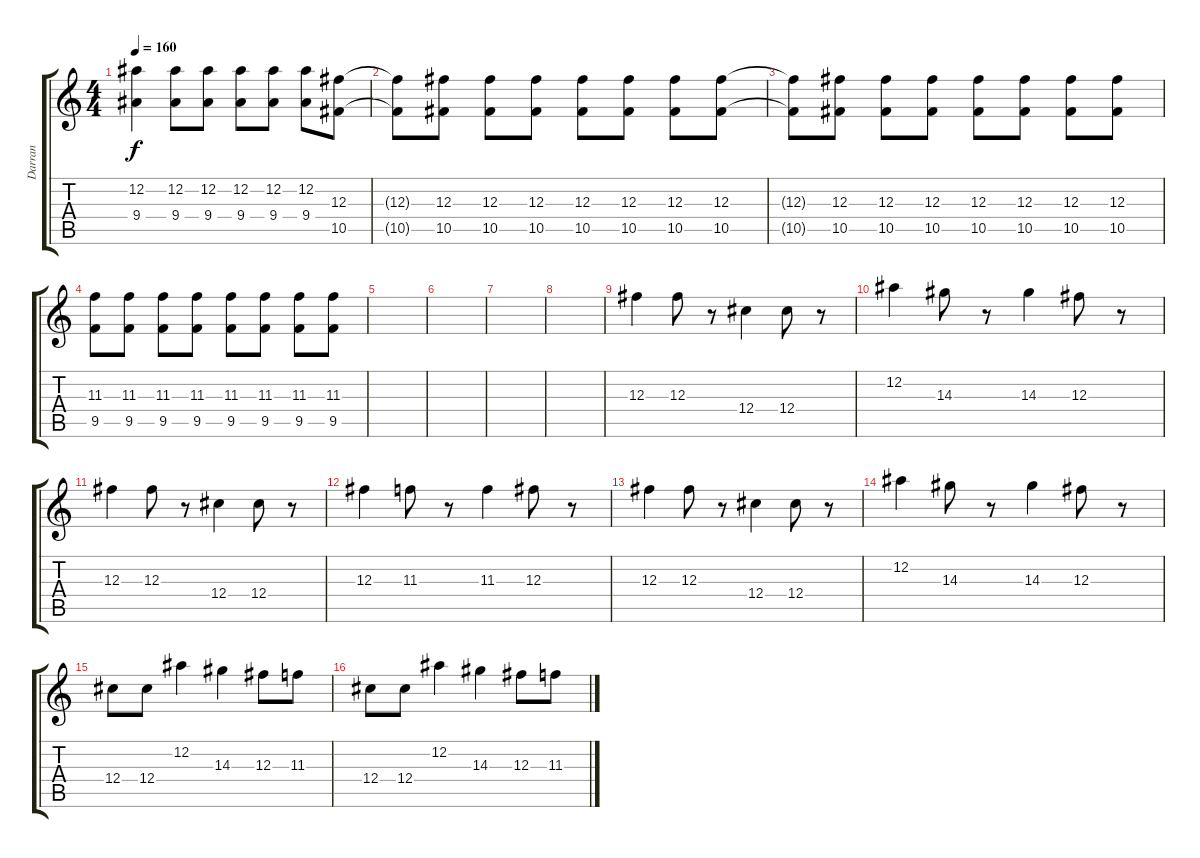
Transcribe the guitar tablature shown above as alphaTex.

\track ("Darran" "Darran") {instrument distortionguitar}
\staff {score tabs}
\tuning (Eb4 Bb3 Gb3 Db3 Ab2 Db2) {hide}
\ts (4 4)
\tempo 160
\clef g2
\ks c
(12.2 9.4).4{dy f} (12.2 9.4).8 (12.2 9.4).8 (12.2 9.4).8 (12.2 9.4).8 (12.2 9.4).8 (12.3 10.5).8 |
(12.3{t} 10.5{t}).8 (12.3 10.5).8 (12.3 10.5).8 (12.3 10.5).8 (12.3 10.5).8 (12.3 10.5).8 (12.3 10.5).8 (12.3 10.5).8 |
(12.3{t} 10.5{t}).8 (12.3 10.5).8 (12.3 10.5).8 (12.3 10.5).8 (12.3 10.5).8 (12.3 10.5).8 (12.3 10.5).8 (12.3 10.5).8 |
(11.3 9.5).8 (11.3 9.5).8 (11.3 9.5).8 (11.3 9.5).8 (11.3 9.5).8 (11.3 9.5).8 (11.3 9.5).8 (11.3 9.5).8 |
|
|
|
|
12.3.4 12.3.8 r.8 12.4.4 12.4.8 r.8 |
12.2.4 14.3.8 r.8 14.3.4 12.3.8 r.8 |
12.3.4 12.3.8 r.8 12.4.4 12.4.8 r.8 |
12.3.4 11.3.8 r.8 11.3.4 12.3.8 r.8 |
12.3.4 12.3.8 r.8 12.4.4 12.4.8 r.8 |
12.2.4 14.3.8 r.8 14.3.4 12.3.8 r.8 |
12.4.8 12.4.8 12.2.4 14.3.4 12.3.8 11.3.8 |
12.4.8 12.4.8 12.2.4 14.3.4 12.3.8 11.3.8
